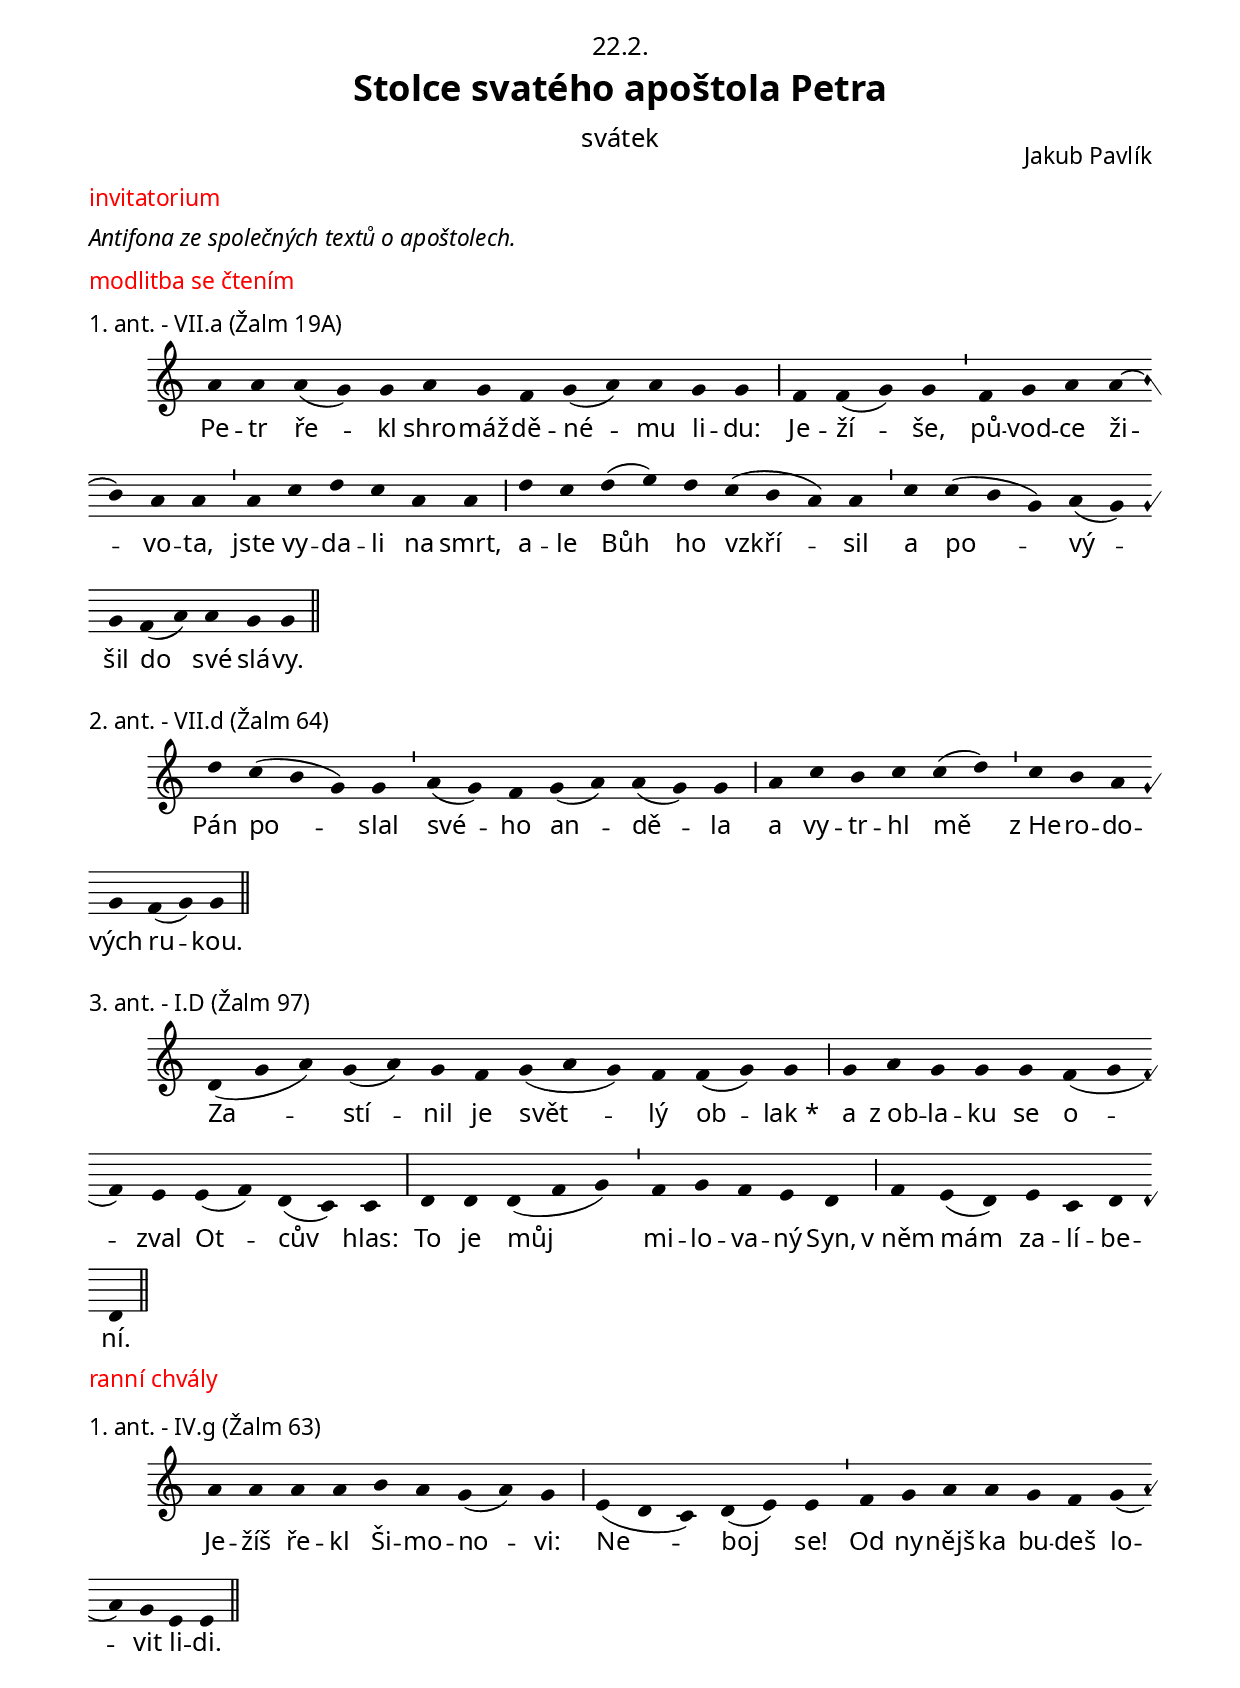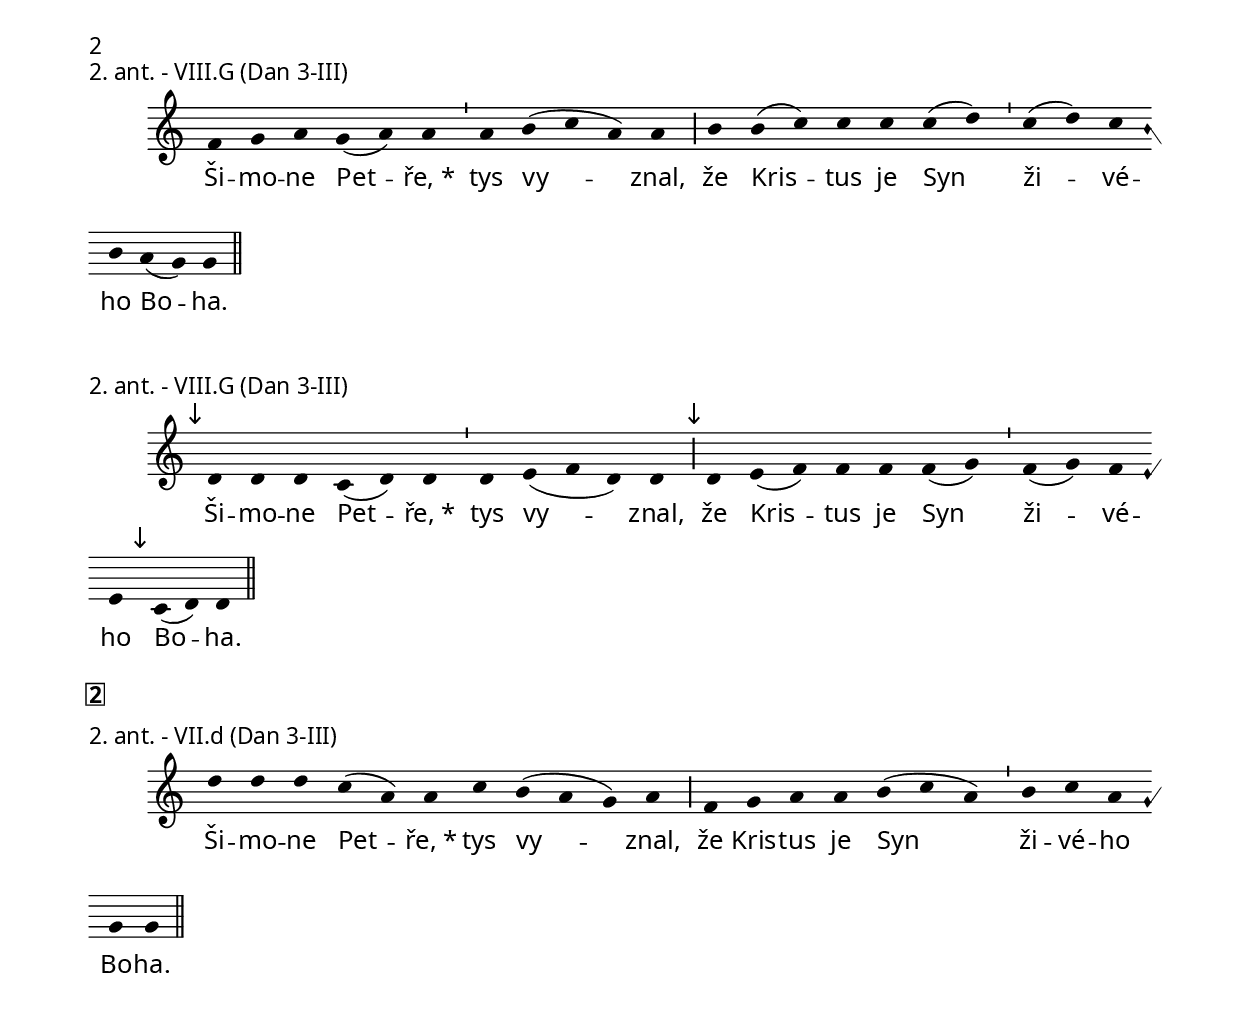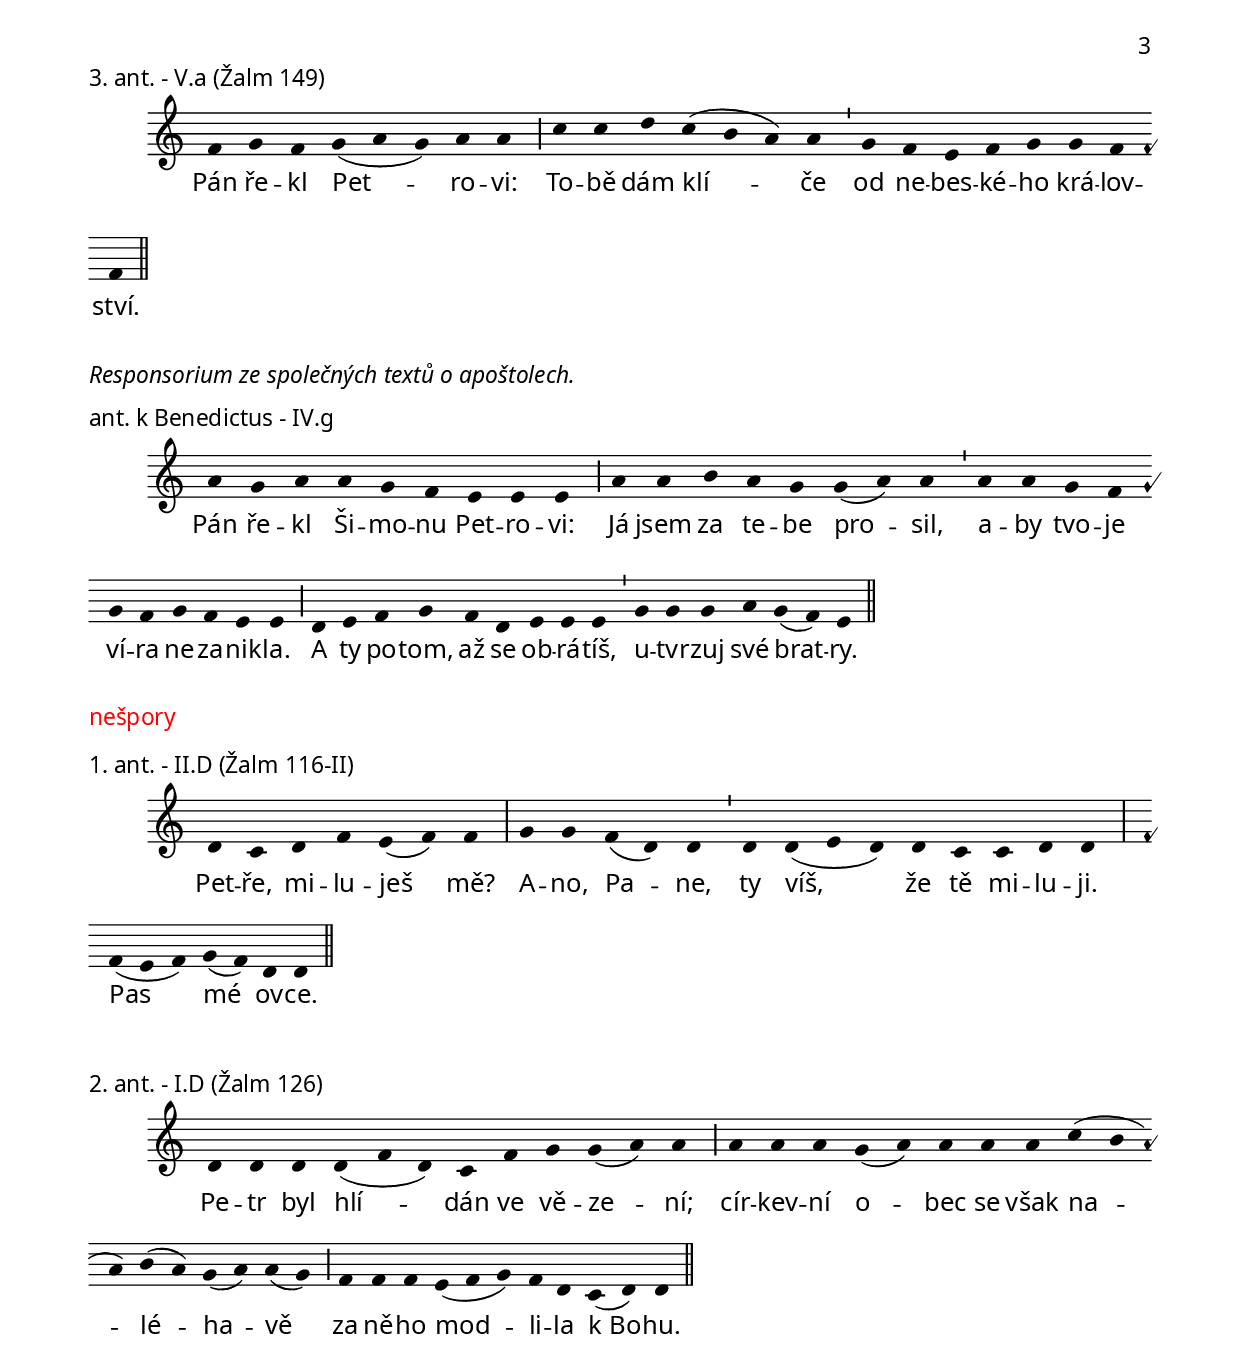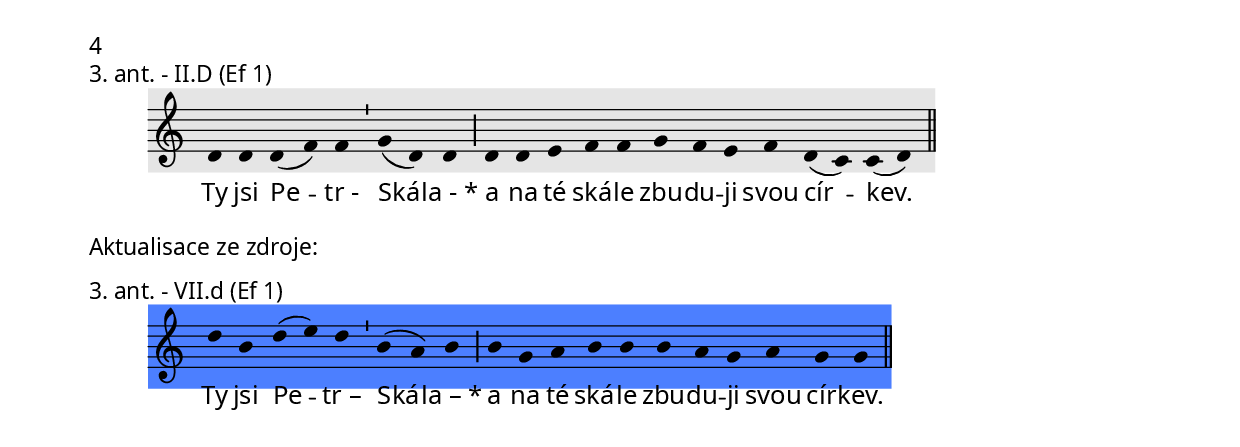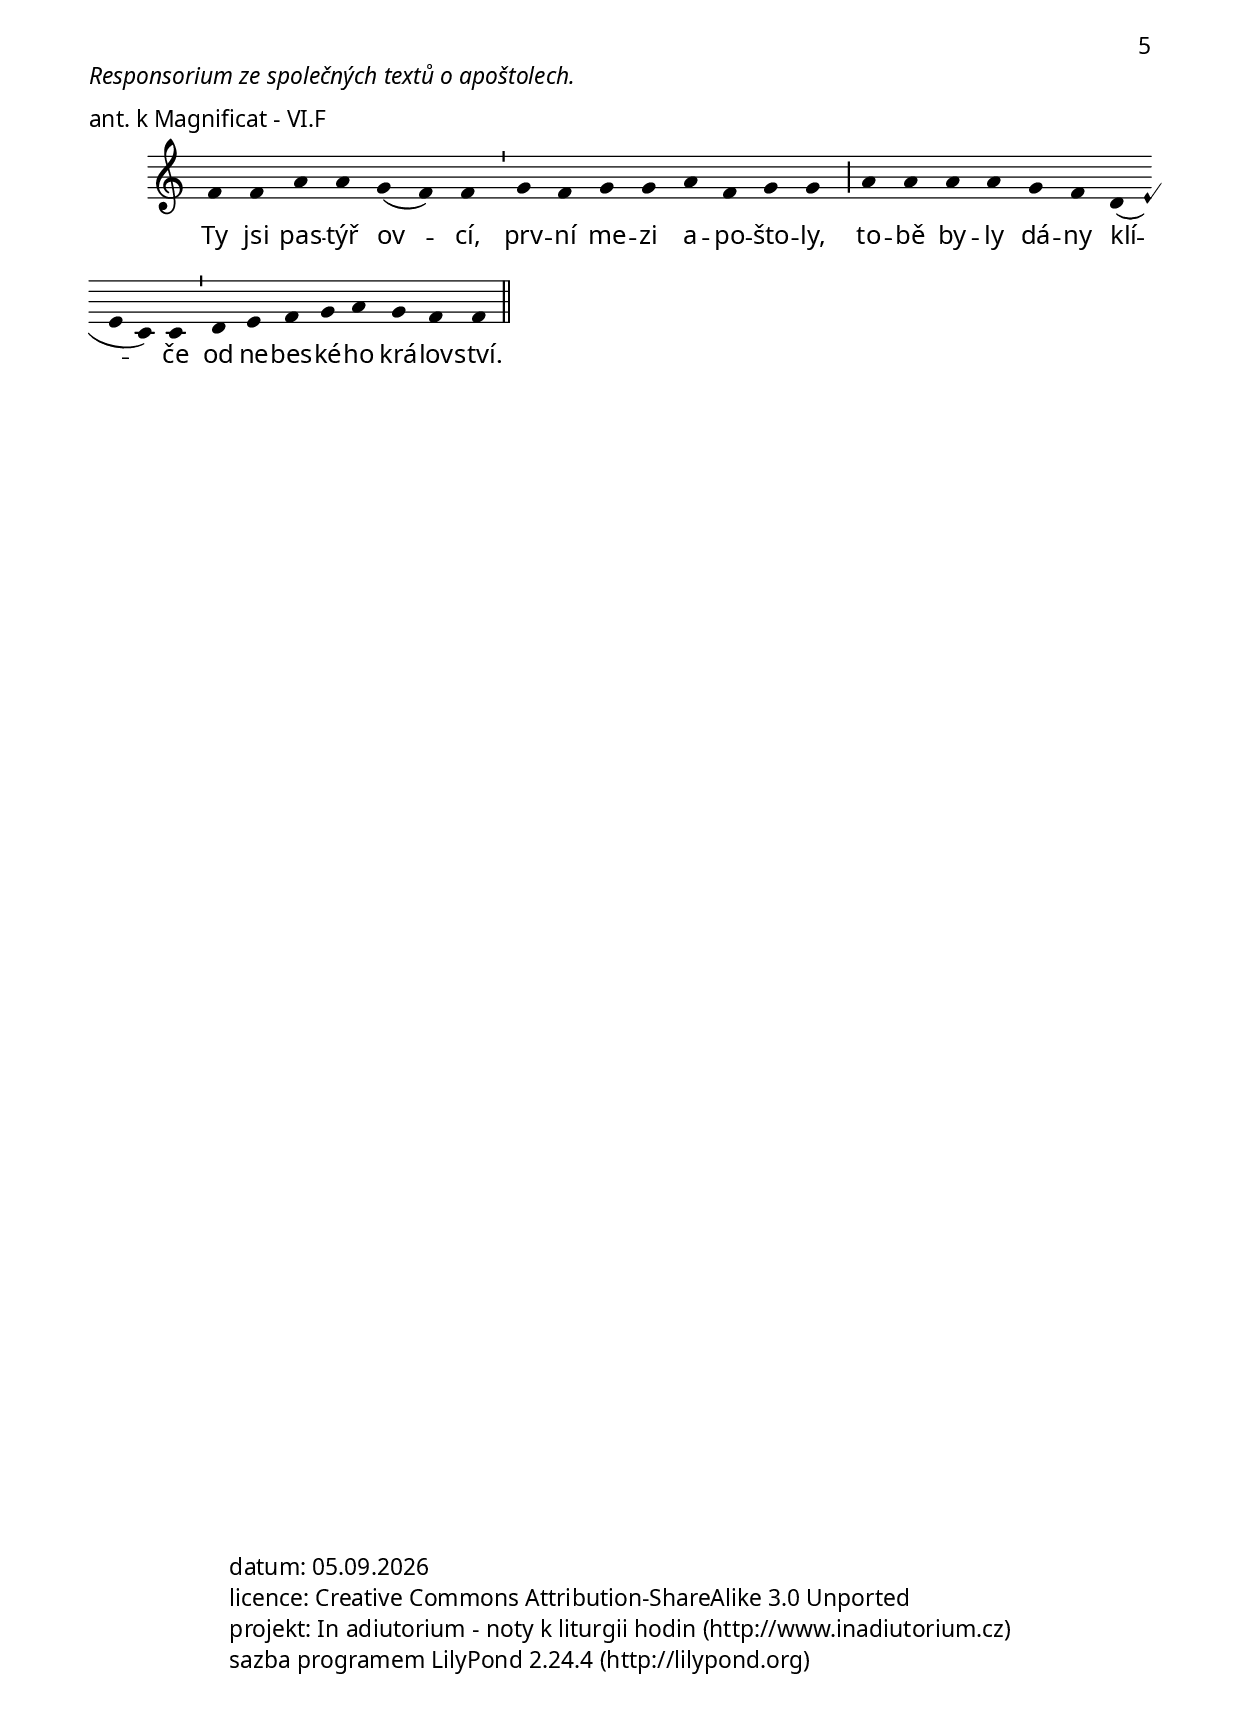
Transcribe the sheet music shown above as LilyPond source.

\version "2.16.0"

\include "../spolecne.ly"
\include "../dilyresponsorii.ly"

\header {
  title = \markup\titleSvatek
            "Stolce svatého apoštola Petra"
            svátek
            22.2.
  composer = "Jakub Pavlík"
}

\markup {\nadpisHodinka {"invitatorium"}}

\markup\italic{Antifona ze společných textů o apoštolech.}

\markup {\nadpisHodinka {"modlitba se čtením"}}

\score {
  \relative c'' {
    \choralniRezim
    a4 a a( g) g a g f g( a) a g g \barMaior
    f f( g) g \barMin f g a a( b) a a \barMin
    a c d c a a \barMaior
    d c d( e) d c( b a) a \barMin
    c c( b g) a( g) g f( a) a g g \barFinalis
  }
  \addlyrics {
    Pe -- tr ře -- kl shro -- máž -- dě -- né -- mu li -- du:
    Je -- ží -- še, pů -- vod -- ce ži -- vo -- ta,
    jste vy -- da -- li na smrt,
    a -- le Bůh ho vzkří -- sil
    a po -- vý -- šil do své slá -- vy.
  }
  \header {
    quid = "1. ant."
    modus = "VII"
    differentia = "a"
    psalmus = "Žalm 19A"
    id = ""
    piece = \markup {\sestavTitulek}
  }
}

% Po uvaze a pokusu nebyla jako zaklad pouzita antifona
% z oficia sv. Vavrince s podobne zacinajicim textem,
% protoze jeji bohata melodie se nezda byt s takto kratkym textem
% dobre smiritelna.
\score {
  \relative c'' {
    \choralniRezim
    d4 c( b g) g \barMin a( g) f g( a) a( g) g \barMaior
    a c b c c( d) \barMin c b a g f( g) g \barFinalis
  }
  \addlyrics {
    Pán po -- slal své -- ho an -- dě -- la
    a vy -- tr -- hl mě z_He -- ro -- do -- vých ru -- kou.
  }
  \header {
    quid = "2. ant."
    modus = "VII"
    differentia = "d"
    psalmus = "Žalm 64"
    id = ""
    piece = \markup {\sestavTitulek}
  }
}

\score {
  \relative c' {
    \choralniRezim
    d4( g a) g( a) g f g( a g) f f( g) g \barMaior
    g a g g g f( g f) e e( f) d( c) c \barMax
    d d d( f g) \barMin f g f e d \barMaior
    f e( d) e c d d \barFinalis
  }
  \addlyrics {
    Za -- stí -- nil je svět -- lý ob -- lak_*
    a z_ob -- la -- ku se o -- zval Ot -- cův hlas:
    To je můj mi -- lo -- va -- ný Syn,
    v_něm mám za -- lí -- be -- ní.
  }
  \header {
    quid = "3. ant."
    modus = "I"
    differentia = "D"
    psalmus = "Žalm 97"
    id = ""
    fial = "sanktoral/0806promenenipane.ly#2ne-a2"
    piece = \markup {\sestavTitulek}
  }
}

\markup {\nadpisHodinka {"ranní chvály"}}

\score {
  \relative c'' {
    \choralniRezim
    a4 a a a b a g( a) g \barMaior
    e( d c) d( e) e \barMin
    f g a a g f g( a) g e e \barFinalis
  }
  \addlyrics {
    Je -- žíš ře -- kl Ši -- mo -- no -- vi:
    Ne -- boj se!
    Od ny -- nějš -- ka bu -- deš lo -- vit li -- di.
  }
  \header {
    quid = "1. ant."
    modus = "IV"
    differentia = "g"
    psalmus = "Žalm 63"
    fial = "fial://antifony/mezidobi_nedeleC_02_10.ly#ne5c-ne2-mag"
    id = ""
    piece = \markup {\sestavTitulek}
  }
}

\pageBreak

\score {
  \relative c' {
    \choralniRezim
    f4 g a g( a) a \barMin
    a b( c a) a \barMaior b b( c) c c c( d) \barMin c( d) c b a( g) g \barFinalis
  }
  \addlyrics {
    Ši -- mo -- ne Pet -- ře,_*
    tys vy -- znal, že Kris -- tus je Syn ži -- vé -- ho Bo -- ha.
  }
  \header {
    quid = "2. ant."
    modus = "VIII"
    differentia = "G"
    psalmus = "Dan 3-III"
    fial = "fial://sanktoral/0629petraapavla.ly#1ne-a1"
    id = ""
    piece = \markup {\sestavTitulek}
  }
}

\score {
  \relative c' {
    \choralniRezim
    \mark\sipka d4 d d c( d) d \barMin
    d e( f d) d \barMaior \mark\sipka d e( f) f f f( g) \barMin f( g) f e \mark\sipka c( d) d \barFinalis
  }
  \addlyrics {
    Ši -- mo -- ne Pet -- ře,_*
    tys vy -- znal, že Kris -- tus je Syn ži -- vé -- ho Bo -- ha.
  }
  \header {
    quid = "2. ant."
    modus = "VIII"
    differentia = "G"
    psalmus = "Dan 3-III"
    fial = "fial://sanktoral/0629petraapavla.ly#1ne-a1"
    id = ""
    piece = \markup {\sestavTitulek}
  }
}

\markup\nadpisSkupiny 2

\score {
  \relative c'' {
    \choralniRezim
    d4 d d c( a) a c b( a g) a \barMaior
    f g a a b( c a) \barMin b c a g g \barFinalis
  }
  \addlyrics {
    Ši -- mo -- ne Pet -- ře,_* tys vy -- znal,
    že Kris -- tus je Syn ži -- vé -- ho Bo -- ha.
  }
  \header {
    quid = "2. ant."
    modus = "VII"
    differentia = "d"
    psalmus = "Dan 3-III"
    fial = "fial://sanktoral/0629petraapavla.ly#1ne-a1"
    id = ""
    piece = \markup {\sestavTitulek}
  }
}

\pageBreak

\score {
  \relative c' {
    \choralniRezim
    f4 g f g( a g) a a \barMaior
    c c d c( b a) a \barMin
    g f e f g g f f \barFinalis
  }
  \addlyrics {
    Pán ře -- kl Pet -- ro -- vi:
    To -- bě dám klí -- če
    od ne -- bes -- ké -- ho krá -- lov -- ství.
  }
  \header {
    quid = "3. ant."
    modus = "V"
    differentia = "a"
    psalmus = "Žalm 149"
    id = ""
    piece = \markup {\sestavTitulek}
  }
}

\markup\italic{Responsorium ze společných textů o apoštolech.}

\score {
  \relative c'' {
    \choralniRezim
    a4 g a a g f e e e \barMaior
    a a b a g g( a) a \barMin
    a a g f g f g f e e \barMaior
    d e f g f d e e e \barMin
    g g g a g( f) e \barFinalis
  }
  \addlyrics {
    Pán ře -- kl Ši -- mo -- nu Pet -- ro -- vi:
    Já jsem za te -- be pro -- sil,
    a -- by tvo -- je ví -- ra ne -- za -- nik -- la.
    A ty po -- tom,  až se ob -- rá -- tíš,
    u -- tvr -- zuj své brat -- ry.
  }
  \header {
    quid = "ant. k Benedictus"
    modus = "IV"
    differentia = "g"
    psalmus = ""
    id = ""
    fons = "kousek z: Petra a Pavla, 2. nesp., 1. a."
    piece = \markup {\sestavTitulekBezZalmu}
  }
}

\markup {\nadpisHodinka {"nešpory"}}

\score {
  \relative c' {
    \choralniRezim
    d4 c d f e( f) f \barMax
    g g f( d) d \barMin d d( e d) d c c d d \barMax
    f( e f) g( f) d d \barFinalis
  }
  \addlyrics {
    Pet -- ře, mi -- lu -- ješ mě?
    A -- no, Pa -- ne, ty víš, že tě mi -- lu -- ji.
    Pas
    %mo -- je
    mé ov -- ce.
  }
  \header {
    quid = "1. ant."
    modus = "II"
    differentia = "D"
    psalmus = "Žalm 116-II"
    id = ""
    piece = \markup {\sestavTitulek}
  }
}

\score {
  \relative c' {
    \choralniRezim
    d4 d d d( f d) c f g g( a) a \barMaior
    a a a g( a) a a a \bar "" c( b a) b( a) g( a) a( g) \barMaior
    f f f e( f g) f d c( d) d \barFinalis
  }
  \addlyrics {
    Pe -- tr byl hlí -- dán ve vě -- ze -- ní;
    cír -- kev -- ní o -- bec se však na -- lé -- ha -- vě
    za ně -- ho mod -- li -- la k_Bo -- hu.
  }
  \header {
    quid = "2. ant."
    modus = "I"
    differentia = "D"
    psalmus = "Žalm 126"
    id = ""
    piece = \markup {\sestavTitulek}
  }
}

\pageBreak

\score {
  \relative c' {
    \zvyraznovacSedy
    \choralniRezim
    d4 d d( f) f \barMin g( d) d \barMaior
    d d e f f g f e f d( c) c( d) \barFinalis
  }
  \addlyrics {
    Ty jsi Pe -- tr_- Ská -- la_-_*
    a na té ská -- le zbu -- du -- ji svou cír -- kev.
  }
  \header {
    quid = "3. ant."
    modus = "II"
    differentia = "D"
    psalmus = "Ef 1"
    fial = "fial://sanktoral/0629petraapavla.ly#1ne-a2"
    id = ""
    piece = \markup {\sestavTitulek}
  }
}

\markup{Aktualisace ze zdroje:}

\score {
  \relative c'' {
    \zvyraznovacModry
    \choralniRezim
    d4 b d( e) d \barMin
    b( a) b \barMaior
    b g a b b b a g a g g \barFinalis
  }
  \addlyrics {
    Ty jsi Pe -- tr_–
    Ská -- la_–_*
    a na té ská -- le zbu -- du -- ji svou cír -- kev.
  }
  \header {
    quid = "3. ant."
    modus = "VII"
    differentia = "d"
    psalmus = "Ef 1"
    fial = "fial://sanktoral/0629petraapavla.ly#1ne-a2"
    id = "ne-a3"
    piece = \markup {\sestavTitulek}
  }
}

\pageBreak

\markup\italic{Responsorium ze společných textů o apoštolech.}

\score {
  \relative c' {
    \choralniRezim
    f4 f a a g( f) f \barMin
    g f g g a f g g \barMaior
    a a a a g f d( e c) c \barMin
    d e f g a g f f \barFinalis
  }
  \addlyrics {
    Ty jsi pas -- týř ov -- cí,
    prv -- ní me -- zi a -- po -- što -- ly,
    to -- bě by -- ly dá -- ny klí -- če
    od ne -- bes -- ké -- ho krá -- lov -- ství.
  }
  \header {
    quid = "ant. k Magnificat"
    modus = "VI"
    differentia = "F"
    psalmus = ""
    id = ""
    piece = \markup {\sestavTitulekBezZalmu}
  }
}